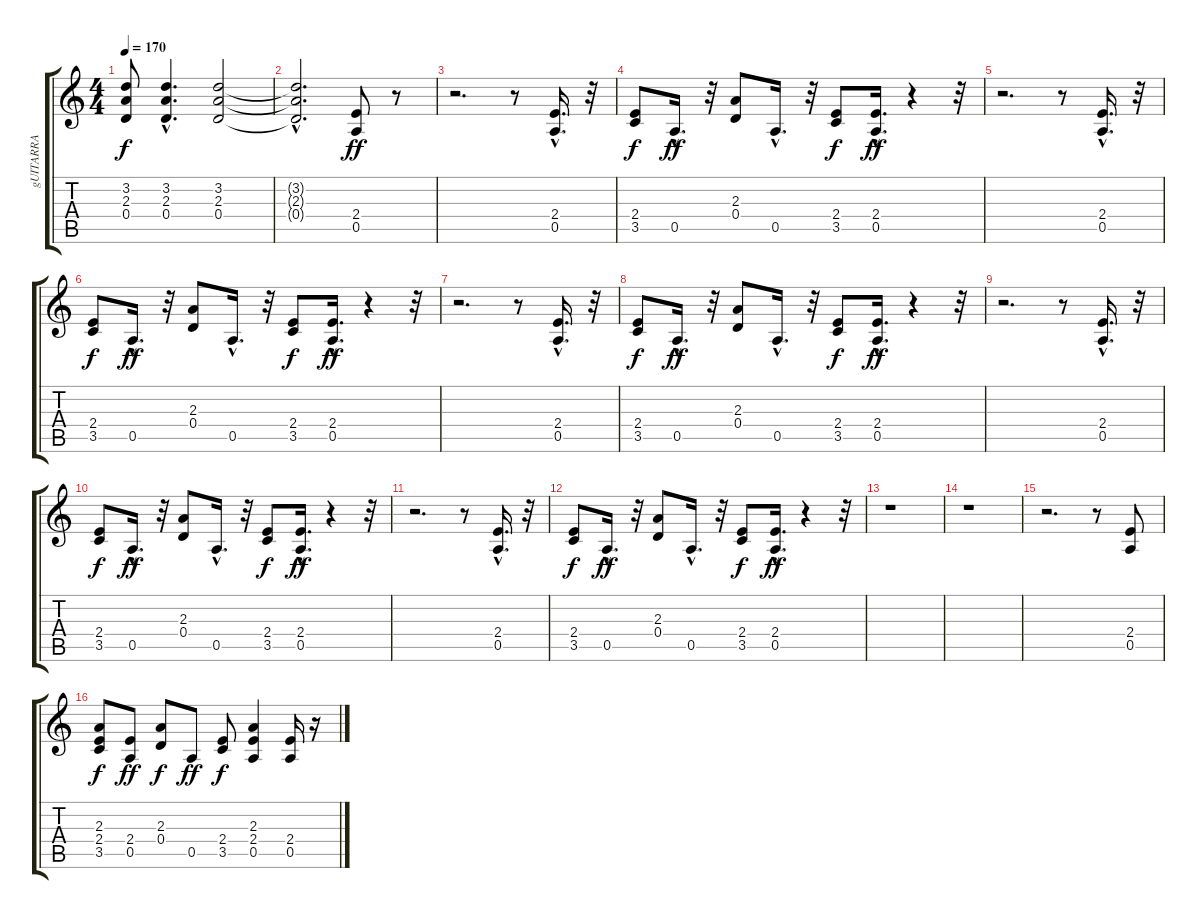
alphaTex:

\track ("gUITARRA" "gUITARRA") {instrument distortionguitar}
\staff {score tabs}
\tuning (E4 B3 G3 D3 A2 E2) {hide}
\ts (4 4)
\tempo 170
\clef g2
\ks c
(3.2{t} 2.3{t} 0.4{t}).8{dy f} (3.2{hac} 2.3{hac} 0.4{hac}).4{d} (3.2 2.3 0.4).2 |
(3.2{hac t} 2.3{hac t} 0.4{hac t}).2{d} (2.4 0.5).8{dy ff} r.8 |
r.2{d} r.8 (2.4{hac} 0.5{hac}).16{d} r.32 |
(2.4 3.5).8{dy f} 0.5{hac}.16{d dy ff} r.32 (2.3 0.4).8 0.5{hac}.16{d} r.32 (2.4 3.5).8{dy f} (2.4{hac} 0.5{hac}).16{d dy ff} r.4 r.32 |
r.2{d} r.8 (2.4{hac} 0.5{hac}).16{d} r.32 |
(2.4 3.5).8{dy f} 0.5{hac}.16{d dy ff} r.32 (2.3 0.4).8 0.5{hac}.16{d} r.32 (2.4 3.5).8{dy f} (2.4{hac} 0.5{hac}).16{d dy ff} r.4 r.32 |
r.2{d} r.8 (2.4{hac} 0.5{hac}).16{d} r.32 |
(2.4 3.5).8{dy f} 0.5{hac}.16{d dy ff} r.32 (2.3 0.4).8 0.5{hac}.16{d} r.32 (2.4 3.5).8{dy f} (2.4{hac} 0.5{hac}).16{d dy ff} r.4 r.32 |
r.2{d} r.8 (2.4{hac} 0.5{hac}).16{d} r.32 |
(2.4 3.5).8{dy f} 0.5{hac}.16{d dy ff} r.32 (2.3 0.4).8 0.5{hac}.16{d} r.32 (2.4 3.5).8{dy f} (2.4{hac} 0.5{hac}).16{d dy ff} r.4 r.32 |
r.2{d} r.8 (2.4{hac} 0.5{hac}).16{d} r.32 |
(2.4 3.5).8{dy f} 0.5{hac}.16{d dy ff} r.32 (2.3 0.4).8 0.5{hac}.16{d} r.32 (2.4 3.5).8{dy f} (2.4{hac} 0.5{hac}).16{d dy ff} r.4 r.32 |
r.1 |
r.1 |
r.2{d} r.8 (2.4 0.5).8 |
(2.3 2.4 3.5).8{dy f} (2.4 0.5).8{dy ff} (2.3 0.4).8{dy f} 0.5.8{dy ff} (2.4 3.5).8{dy f} (2.3 2.4 0.5).4 (2.4 0.5).16 r.16
